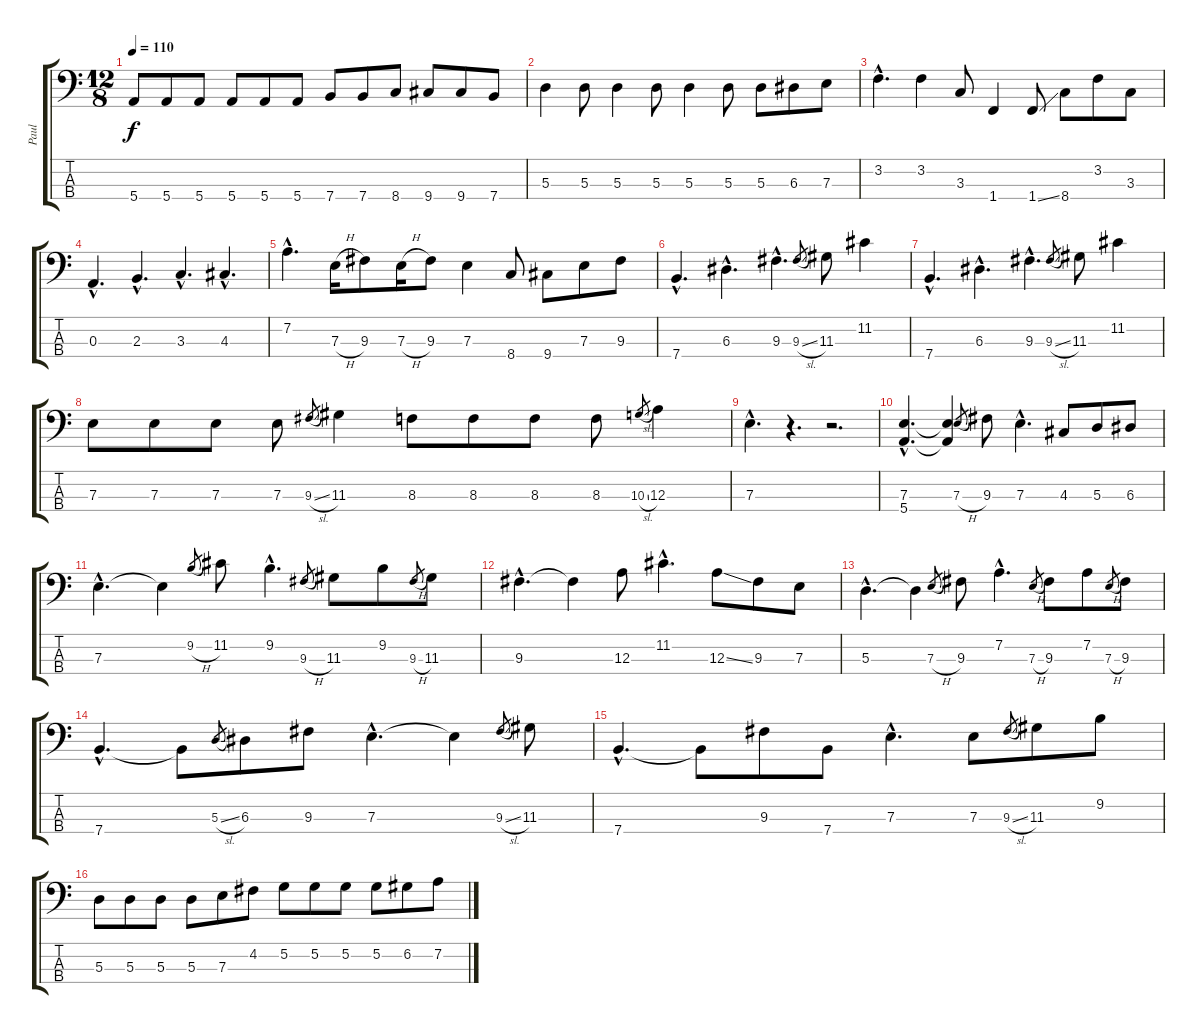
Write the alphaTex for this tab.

\track ("Paul" "Paul") {instrument electricbasspick}
\staff {score tabs}
\tuning (G2 D2 A1 E1) {hide}
\ts (12 8)
\tempo 110
\clef f4
\ks c
5.4.8{dy f} 5.4.8 5.4.8 5.4.8 5.4.8 5.4.8 7.4.8 7.4.8 8.4.8 9.4.8 9.4.8 7.4.8 |
5.3.4 5.3.8 5.3.4 5.3.8 5.3.4 5.3.8 5.3.8 6.3.8 7.3.8 |
3.2{hac}.4{d} 3.2.4 3.3.8 1.4.4 1.4{ss}.8 8.4.8 3.2.8 3.3.8 |
0.3{hac}.4{d} 2.3{hac}.4{d} 3.3{hac}.4{d} 4.3{hac}.4{d} |
7.2{hac}.4{d} 7.3{h}.16 9.3.8 7.3{h}.16 9.3.8 7.3.4 8.4.8 9.4.8 7.3.8 9.3.8 |
7.4{hac}.4{d} 6.3{hac}.4{d} 9.3{hac}.4{d} 9.3{sl}.8{gr} 11.3.8 11.2.4 |
7.4{hac}.4{d} 6.3{hac}.4{d} 9.3{hac}.4{d} 9.3{sl}.8{gr} 11.3.8 11.2.4 |
7.3.8 7.3.8 7.3.8 7.3.8 9.3{sl}.8{gr} 11.3.4 8.3.8 8.3.8 8.3.8 8.3.8 10.3{sl}.8{gr} 12.3.4 |
7.3{hac}.4{d} r.4{d} r.2{d} |
(7.3{hac} 5.4{hac}).4{d} (7.3{t} 5.4{t}).4 7.3{h}.8{gr} 9.3.8 7.3{hac}.4{d} 4.3.8 5.3.8 6.3.8 |
7.3{hac}.4{d} 7.3{t}.4 9.2{h}.8{gr} 11.2.8 9.2{hac}.4{d} 9.3{h}.8{gr} 11.3.8 9.2.8 9.3{h}.8{gr} 11.3.8 |
9.3{hac}.4{d} 9.3{t}.4 12.3.8 11.2{hac}.4{d} 12.3{ss}.8 9.3.8 7.3.8 |
5.3{hac}.4{d} 5.3{t}.4 7.3{h}.8{gr} 9.3.8 7.2{hac}.4{d} 7.3{h}.8{gr} 9.3.8 7.2.8 7.3{h}.8{gr} 9.3.8 |
7.4{hac}.4{d} 7.4{t}.8 5.3{sl}.8{gr} 6.3.8 9.3.8 7.3{hac}.4{d} 7.3{t}.4 9.3{sl}.8{gr} 11.3.8 |
7.4{hac}.4{d} 7.4{t}.8 9.3.8 7.4.8 7.3{hac}.4{d} 7.3.8 9.3{sl}.8{gr} 11.3.8 9.2.8 |
5.3.8 5.3.8 5.3.8 5.3.8 7.3.8 4.2.8 5.2.8 5.2.8 5.2.8 5.2.8 6.2.8 7.2.8
